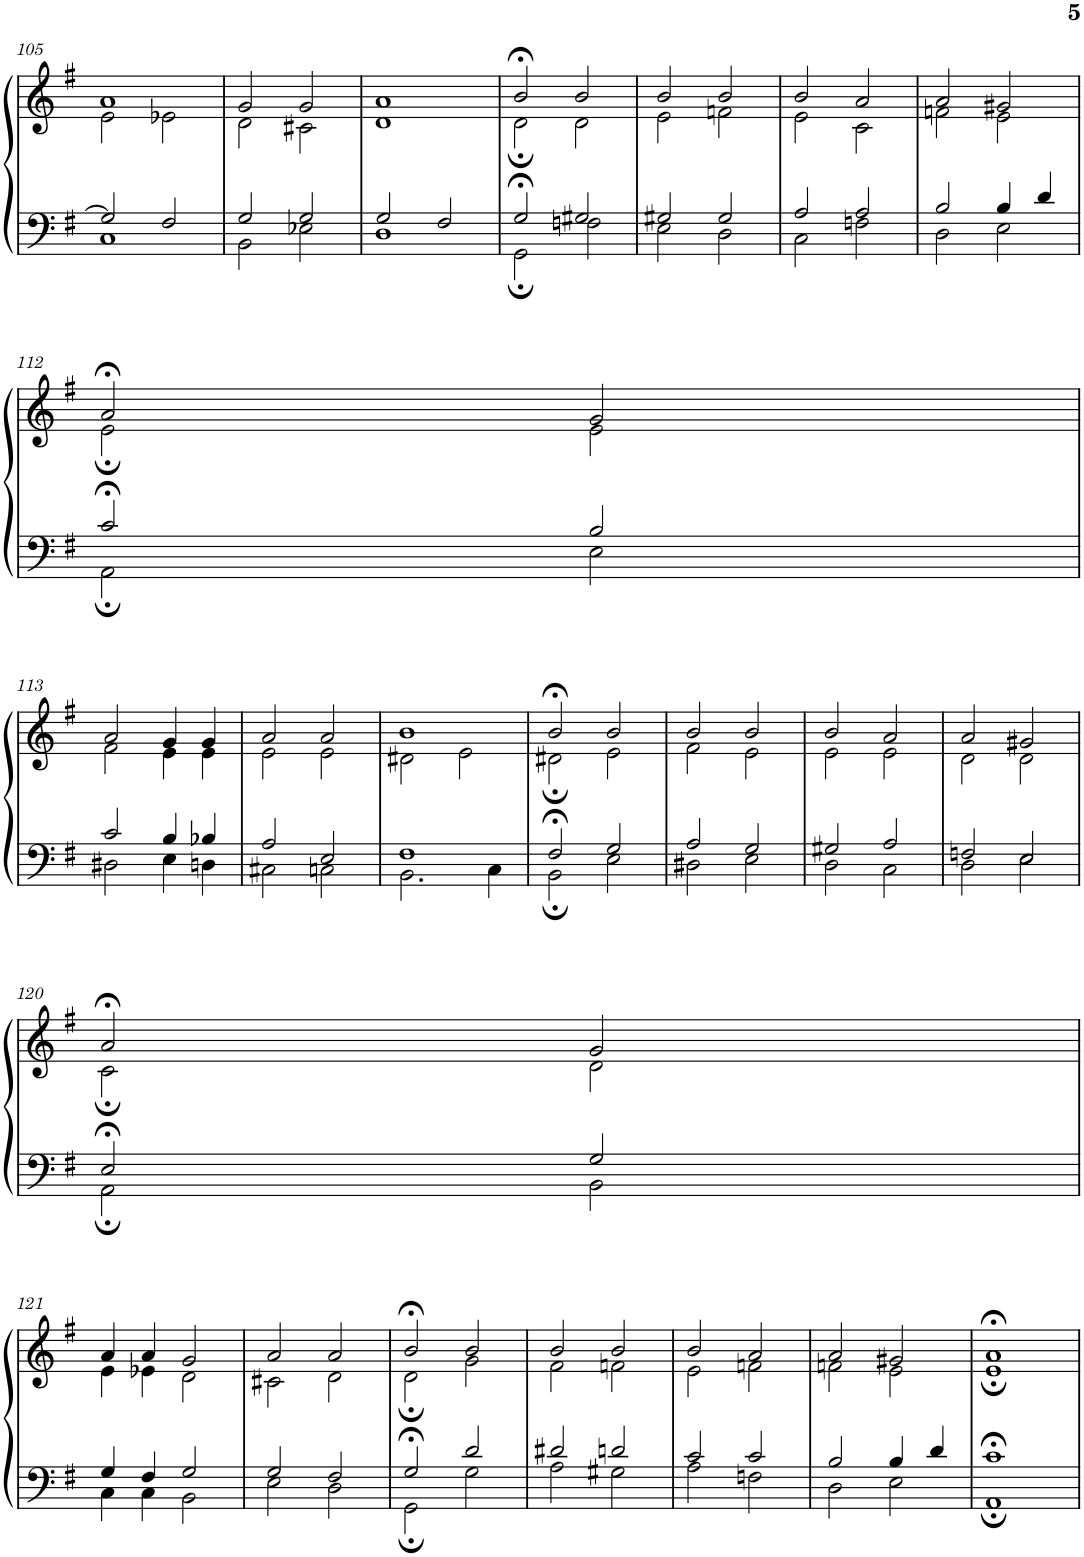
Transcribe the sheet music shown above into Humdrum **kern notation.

**kern	**kern
*part1	*part1
*staff2	*staff1
*I"Piano	*
*I'Pno.	*
!!LO:PB:g=z
*clefF4	*clefG2
*k[f#]	*k[f#]
*M4/4	*M4/4
*met(c)	*met(c)
=105	=105
*^	*^
2G/]	1C	1a	2e\
2F#/	.	.	2e-X\
=106	=106	=106	=106
2G/	2BB\	2g/	2d\
2G/	2E-X\	2g/	2c#X\
=107	=107	=107	=107
2G/	1D	1a	1d
2F#/	.	.	.
=108	=108	=108	=108
2G;</	2GG;\	2b;</	2d;\
2G#X/	2Fn\	2b/	2d\
=109	=109	=109	=109
2G#X/	2E\	2b/	2e\
2G#/	2D\	2b/	2fn\
=110	=110	=110	=110
2A/	2C\	2b/	2e\
2A/	2Fn\	2a/	2c\
=111	=111	=111	=111
2B/	2D\	2a/	2fn\
4B/	2E\	2g#X/	2e\
4d/	.	.	.
!!LO:LB:g=z	!!
=112	=112	=112	=112
2c;</	2AA;\	2a;</	2e;\
2B/	2E\	2g/	2e\
!!LO:LB:g=z	!!
=113	=113	=113	=113
2c/	2D#X\	2a/	2f#\
4B/	4E\	4g/	4e\
4B-X/	4Dn\	4g/	4e\
=114	=114	=114	=114
2A/	2C#X\	2a/	2e\
2E/	2Cn\	2a/	2e\
=115	=115	=115	=115
1F#	2.BB\	1b	2d#X\
.	.	.	2e\
.	4C\	.	.
=116	=116	=116	=116
2F#;</	2BB;\	2b;</	2d#X;\
2G/	2E\	2b/	2e\
=117	=117	=117	=117
2A/	2D#X\	2b/	2f#\
2G/	2E\	2b/	2e\
=118	=118	=118	=118
2G#X/	2D\	2b/	2e\
2A/	2C\	2a/	2e\
=119	=119	=119	=119
2Fn/	2D\	2a/	2d\
2E/	2E\	2g#X/	2d\
!!LO:LB:g=z	!!
=120	=120	=120	=120
2E;</	2AA;\	2a;</	2c;\
2G/	2BB\	2g/	2d\
!!LO:LB:g=z	!!
=121	=121	=121	=121
4G/	4C\	4a/	4e\
4F#/	4C\	4a/	4e-X\
2G/	2BB\	2g/	2d\
=122	=122	=122	=122
2G/	2E\	2a/	2c#X\
2F#/	2D\	2a/	2d\
=123	=123	=123	=123
2G;</	2GG;\	2b;</	2d;\
2d/	2G\	2b/	2g\
=124	=124	=124	=124
2d#X/	2A\	2b/	2f#\
2dn/	2G#X\	2b/	2fn\
=125	=125	=125	=125
2c/	2A\	2b/	2e\
2c/	2Fn\	2a/	2fn\
=126	=126	=126	=126
2B/	2D\	2a/	2fn\
4B/	2E\	2g#X/	2e\
4d/	.	.	.
=127	=127	=127	=127
1c;<	1AA;	1a;<	1e;
*v	*v	*	*
*	*v	*v
=	=
*-	*-
